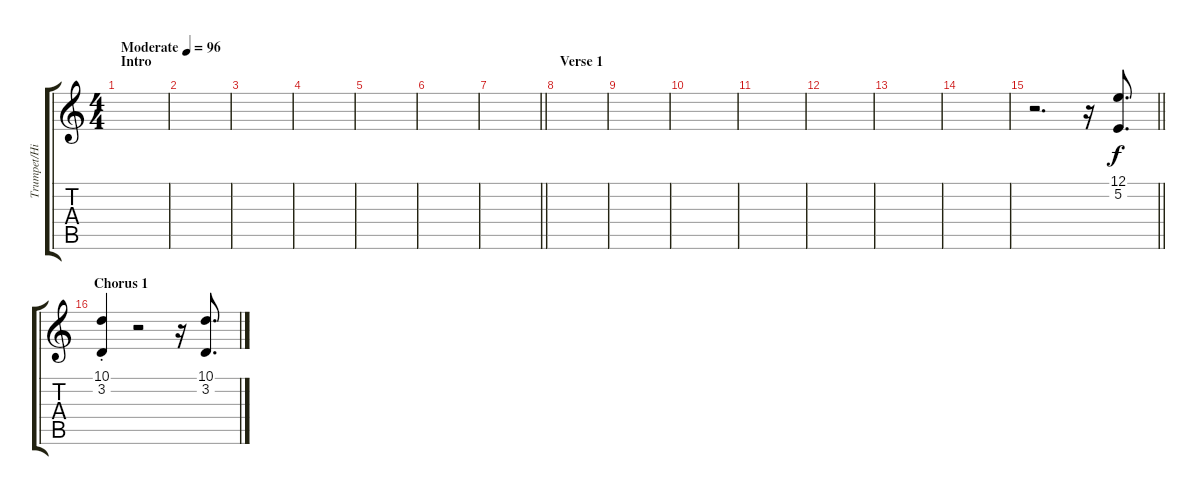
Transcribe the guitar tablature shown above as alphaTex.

\track ("Trumpet/High Brass" "Trumpet/Hi") {instrument trumpet}
\staff {score tabs}
\tuning (E4 B3 G3 D3 A2 E2) {hide}
\ts (4 4)
\section ("" "Intro")
\tempo (96 "Moderate")
\clef g2
\ks c
|
|
|
|
|
|
\barLineRight lightlight
|
\section ("" "Verse 1")
|
|
|
|
|
|
|
\barLineRight lightlight
r.2{d} r.16 (12.1 5.2).8{d} |
\section ("" "Chorus 1")
(10.1{st} 3.2{st}).4 r.2 r.16 (10.1 3.2).8{d}
